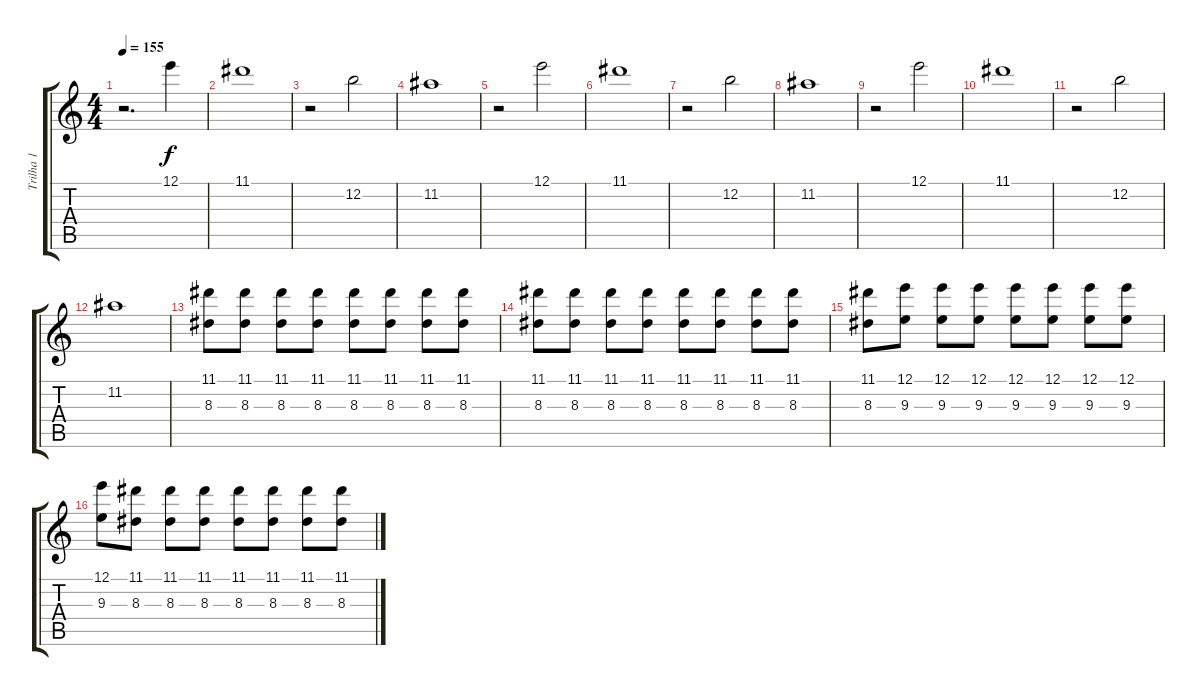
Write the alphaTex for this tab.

\track ("Trilha 1" "Trilha 1") {instrument overdrivenguitar}
\staff {score tabs}
\tuning (E4 B3 G3 D3 A2 E2) {hide}
\ts (4 4)
\tempo 155
\clef g2
\ks c
r.2{d dy f} 12.1.4 |
11.1.1 |
r.2 12.2.2 |
11.2.1 |
r.2 12.1.2 |
11.1.1 |
r.2 12.2.2 |
11.2.1 |
r.2 12.1.2 |
11.1.1 |
r.2 12.2.2 |
11.2.1 |
(11.1 8.3).8 (11.1 8.3).8 (11.1 8.3).8 (11.1 8.3).8 (11.1 8.3).8 (11.1 8.3).8 (11.1 8.3).8 (11.1 8.3).8 |
(11.1 8.3).8 (11.1 8.3).8 (11.1 8.3).8 (11.1 8.3).8 (11.1 8.3).8 (11.1 8.3).8 (11.1 8.3).8 (11.1 8.3).8 |
(11.1 8.3).8 (12.1 9.3).8 (12.1 9.3).8 (12.1 9.3).8 (12.1 9.3).8 (12.1 9.3).8 (12.1 9.3).8 (12.1 9.3).8 |
(12.1 9.3).8 (11.1 8.3).8 (11.1 8.3).8 (11.1 8.3).8 (11.1 8.3).8 (11.1 8.3).8 (11.1 8.3).8 (11.1 8.3).8
